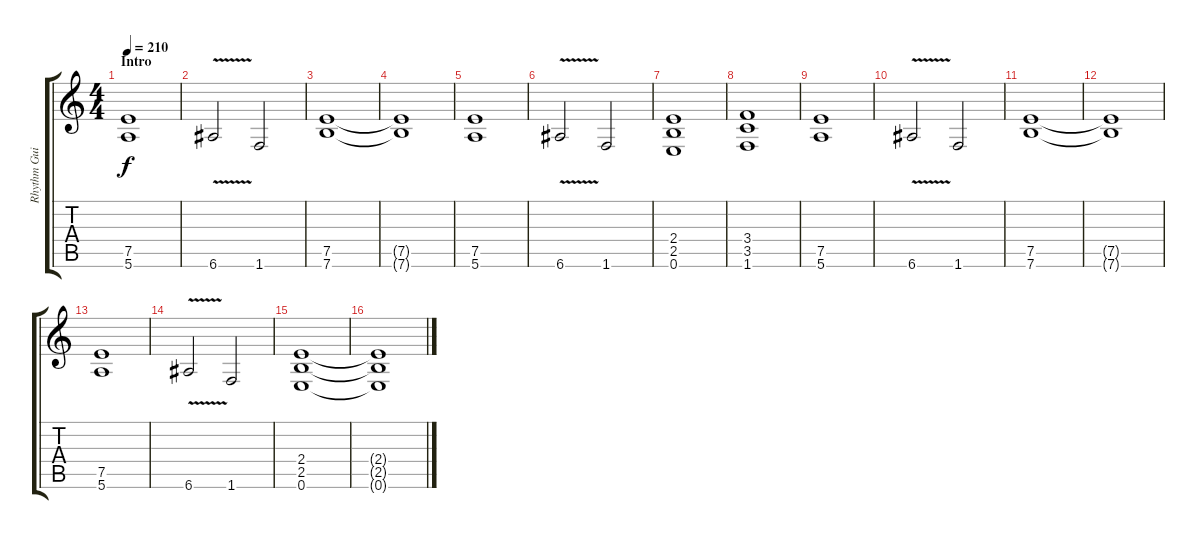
\track ("Rhythm Guitar L" "Rhythm Gui") {instrument distortionguitar}
\staff {score tabs}
\tuning (E4 B3 G3 D3 A2 E2) {hide}
\ts (4 4)
\section ("" "Intro")
\tempo 210
\clef g2
\ks c
(7.5 5.6).1{dy f instrument distortionguitar} |
6.6{v}.2 1.6.2 |
(7.5 7.6).1 |
(7.5{t} 7.6{t}).1 |
(7.5 5.6).1 |
6.6{v}.2 1.6.2 |
(2.4 2.5 0.6).1 |
(3.4 3.5 1.6).1 |
(7.5 5.6).1 |
6.6{v}.2 1.6.2 |
(7.5 7.6).1 |
(7.5{t} 7.6{t}).1 |
(7.5 5.6).1 |
6.6{v}.2 1.6.2 |
(2.4 2.5 0.6).1 |
(2.4{t} 2.5{t} 0.6{t}).1
